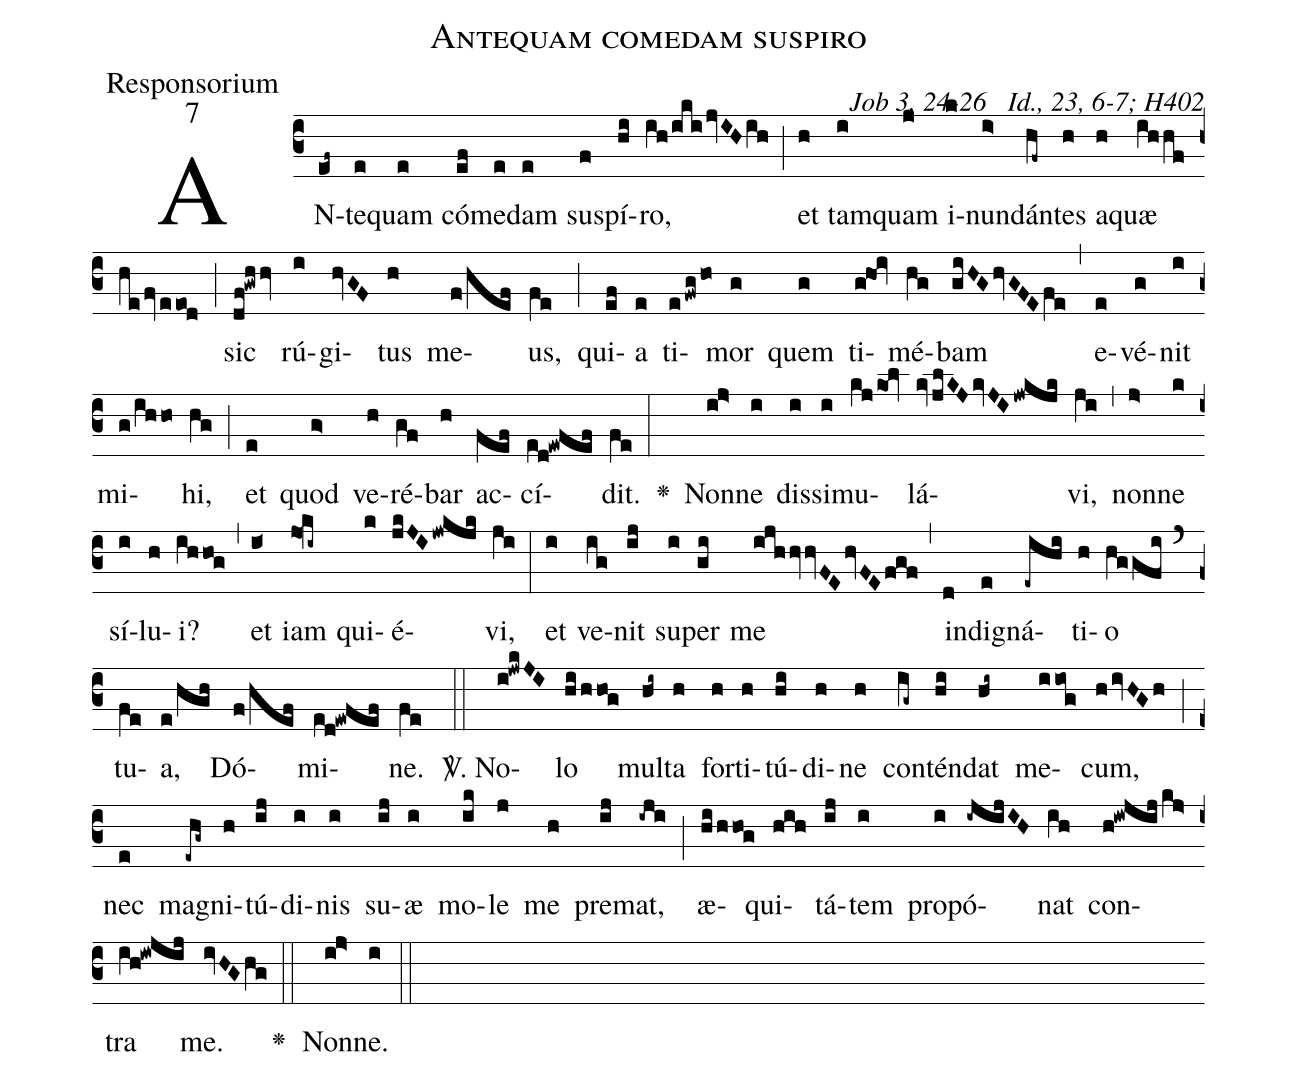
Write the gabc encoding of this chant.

name:Antequam comedam suspiro;
office-part:Responsorium;
mode:7;
commentary:Job 3, 24-26 ꝟ Id., 23, 6-7; H402;
%%
(c3)AN(ef~)te(e)quam(e) có(ef)me(e)dam(e) su(f)spí(hi)ro,(ih/iki/jvIHih) (;) et(h) tam(i)quam(j) i(k)nun(i>)dán(hf~)tes(h) a(h)quæ(ih/hf/he/fveeod) (;) sic(df!gwhhv) rú(i)gi(hvGF)tus(h) me(f/hef)us,(fe) (;)
qui(ef)a(e) ti(efwg/ho)mor(g) quem(g) ti(g!hoi)mé(hg)bam(giHGhvGFEfe) (,) e(e)vé(g)nit(i) mi(g/ihho)hi,(hg) (;)
et(e) quod(g>) ve(h)ré(gf)bar(h) ac(fef)cí(ed!ewfef)dit.(fe) (:)
<v>\greheightstar</v>()
Non(ij>)ne(i) dis(i)si(i)mu(kj/kol)lá(kvjlKJkvJIjwkjk)vi,(ji) (,) non(j>)ne(k) sí(i)lu(h)i?(ih/hog) (,)
et(i<) iam(jo!ki~) qui(k)é(jkJIjwkjk)vi,(ji) (:)
et(i) ve(ig)nit(ij) su(i)per(gi) me(ijh/hvvFE/hvFEfgf) (,) in(d)di(e)gná(-eihi)ti(h)o(hg/gfi) (`) tu(fe)a,(e/hgh) Dó(f/hef)mi(ed!ewfef)ne.(fe) (::)
<sp>V/</sp>.
No(i!jwkJI)lo(hi/hhog) mul(hi~)ta(h) for(h)ti(h)tú(hi)di(h)ne(h) con(ig~)tén(hi)dat(hi~) me(iiog)cum,(h/ivHGh) (;)
nec(e) ma(-ehg~)gni(h)tú(ij)di(i)nis(i) su(ij)æ(i) mo(ik)le(j) me(h) pre(ij)mat,(-iji) (;) æ(hi/hhog)qui(hih)tá(ij)tem(i) pro(i)pó(-ijijIH)nat(ih) con(h!iwjijkj>)tra(ih!iwjij) me.(ivHGhg) (::)

<v>\greheightstar</v>() Non(ij>)ne.(i) (::)
